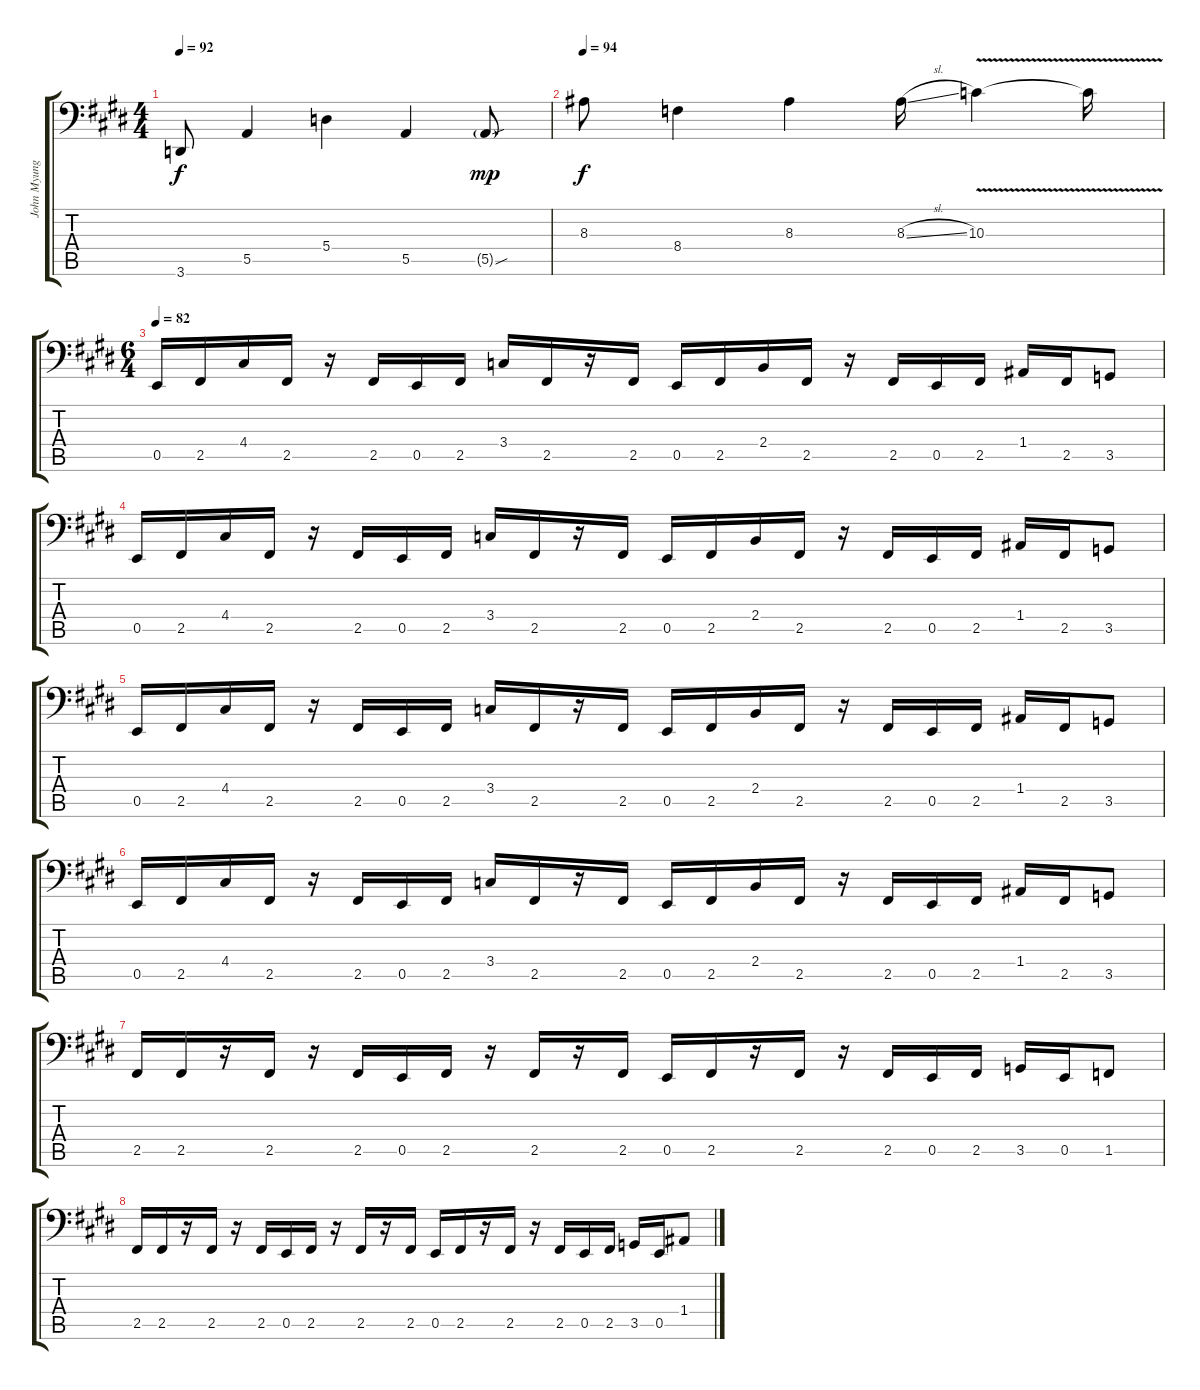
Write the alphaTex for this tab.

\track ("John Myung" "John Myung") {instrument electricbassfinger}
\staff {score tabs}
\tuning (C3 G2 D2 A1 E1 B0) {hide}
\ts (4 4)
\tempo 92
\clef f4
\ks e
3.6.8{dy f} 5.5.4 5.4.4 5.5.4 5.5{sou g}.8{dy mp} |
\tempo 94
8.3.8{dy f} 8.4.4 8.3.4 8.3{sl}.16 10.3{v}.4 10.3{t}.16 |
\ts (6 4)
\tempo 82
0.5.16 2.5.16 4.4.16 2.5.16 r.16 2.5.16 0.5.16 2.5.16 3.4.16 2.5.16 r.16 2.5.16 0.5.16 2.5.16 2.4.16 2.5.16 r.16 2.5.16 0.5.16 2.5.16 1.4.16 2.5.16 3.5.8 |
0.5.16 2.5.16 4.4.16 2.5.16 r.16 2.5.16 0.5.16 2.5.16 3.4.16 2.5.16 r.16 2.5.16 0.5.16 2.5.16 2.4.16 2.5.16 r.16 2.5.16 0.5.16 2.5.16 1.4.16 2.5.16 3.5.8 |
0.5.16 2.5.16 4.4.16 2.5.16 r.16 2.5.16 0.5.16 2.5.16 3.4.16 2.5.16 r.16 2.5.16 0.5.16 2.5.16 2.4.16 2.5.16 r.16 2.5.16 0.5.16 2.5.16 1.4.16 2.5.16 3.5.8 |
0.5.16 2.5.16 4.4.16 2.5.16 r.16 2.5.16 0.5.16 2.5.16 3.4.16 2.5.16 r.16 2.5.16 0.5.16 2.5.16 2.4.16 2.5.16 r.16 2.5.16 0.5.16 2.5.16 1.4.16 2.5.16 3.5.8 |
2.5.16 2.5.16 r.16 2.5.16 r.16 2.5.16 0.5.16 2.5.16 r.16 2.5.16 r.16 2.5.16 0.5.16 2.5.16 r.16 2.5.16 r.16 2.5.16 0.5.16 2.5.16 3.5.16 0.5.16 1.5.8 |
2.5.16 2.5.16 r.16 2.5.16 r.16 2.5.16 0.5.16 2.5.16 r.16 2.5.16 r.16 2.5.16 0.5.16 2.5.16 r.16 2.5.16 r.16 2.5.16 0.5.16 2.5.16 3.5.16 0.5.16 1.4.8
